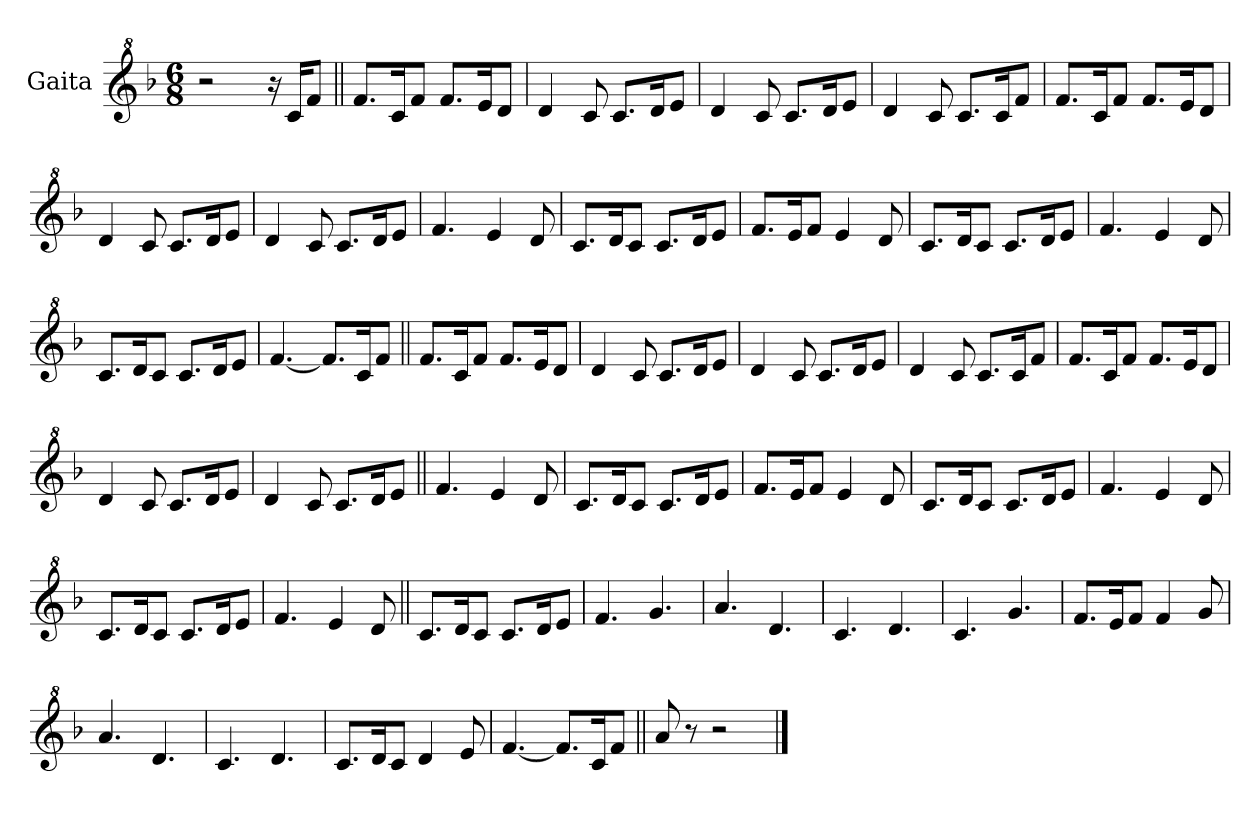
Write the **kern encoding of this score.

**kern
*part1
*staff1
*I"Gaita
*clefG^2
*k[b-]
*M6/8
*MM135
=1
2r
16r
16ccKL
8ffJ
=||
8.ffL
16ccK
8ffJ
8.ffL
16eeK
8ddJ
=
4dd
8cc
8.ccL
16ddK
8eeJ
=
4dd
8cc
8.ccL
16ddK
8eeJ
=
4dd
8cc
8.ccL
16ccK
8ffJ
=
8.ffL
16ccK
8ffJ
8.ffL
16eeK
8ddJ
=
4dd
8cc
8.ccL
16ddK
8eeJ
=
4dd
8cc
8.ccL
16ddK
8eeJ
=
4.ff
4ee
8dd
=
8.ccL
16ddK
8ccJ
8.ccL
16ddK
8eeJ
=
8.ffL
16eeK
8ffJ
4ee
8dd
=
8.ccL
16ddK
8ccJ
8.ccL
16ddK
8eeJ
=
4.ff
4ee
8dd
=
8.ccL
16ddK
8ccJ
8.ccL
16ddK
8eeJ
=
[4.ff
8.ffL]
16ccK
8ffJ
=||
8.ffL
16ccK
8ffJ
8.ffL
16eeK
8ddJ
=
4dd
8cc
8.ccL
16ddK
8eeJ
=
4dd
8cc
8.ccL
16ddK
8eeJ
=
4dd
8cc
8.ccL
16ccK
8ffJ
=
8.ffL
16ccK
8ffJ
8.ffL
16eeK
8ddJ
=
4dd
8cc
8.ccL
16ddK
8eeJ
=
4dd
8cc
8.ccL
16ddK
8eeJ
=||
4.ff
4ee
8dd
=
8.ccL
16ddK
8ccJ
8.ccL
16ddK
8eeJ
=
8.ffL
16eeK
8ffJ
4ee
8dd
=
8.ccL
16ddK
8ccJ
8.ccL
16ddK
8eeJ
=
4.ff
4ee
8dd
=
8.ccL
16ddK
8ccJ
8.ccL
16ddK
8eeJ
=
4.ff
4ee
8dd
=||
8.ccL
16ddK
8ccJ
8.ccL
16ddK
8eeJ
=
4.ff
4.gg
=
4.aa
4.dd
=
4.cc
4.dd
=
4.cc
4.gg
=
8.ffL
16eeK
8ffJ
4ff
8gg
=
4.aa
4.dd
=
4.cc
4.dd
=
8.ccL
16ddK
8ccJ
4dd
8ee
=
[4.ff
8.ffL]
16ccK
8ffJ
=||
8aa
8r
2r
==
*-
